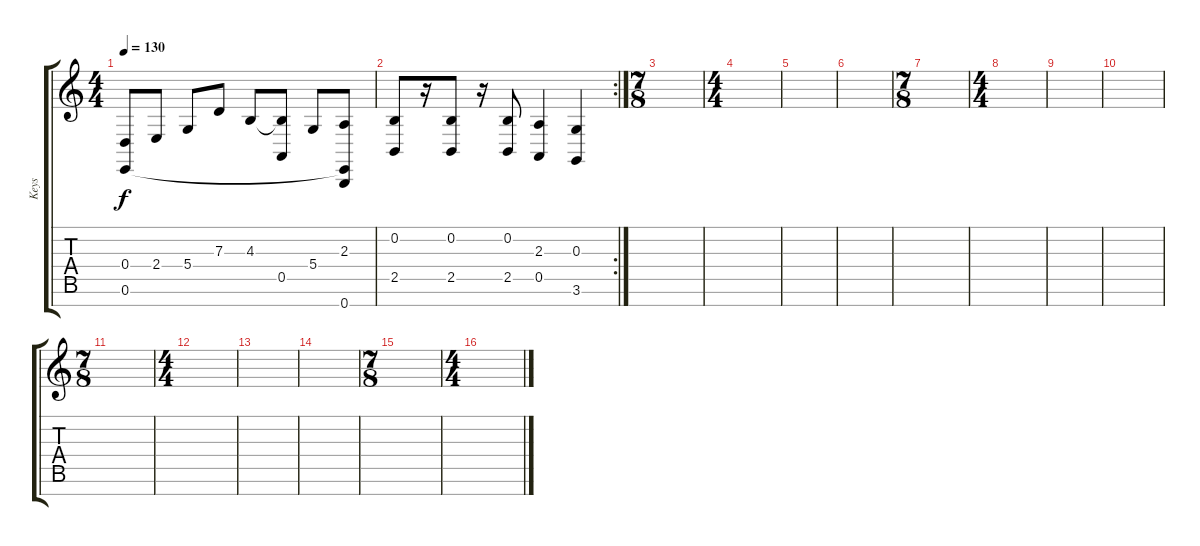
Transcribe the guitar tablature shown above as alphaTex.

\track ("Keys" "Keys") {instrument drawbarorgan}
\staff {score tabs}
\tuning (E4 B3 G3 D3 A2 E2 B1) {hide}
\ts (4 4)
\tempo 130
\clef g2
\ks c
(0.4 0.6).8{dy f} 2.4.8 5.4.8 7.3.8 4.3.8 (4.3{t} 0.5).8 5.4.8 (2.3 0.6{t} 0.7{t}).8 |
\rc 2
(0.2 2.5).8 r.16 (0.2 2.5).8 r.16 (0.2 2.5).8 (2.3 0.5).4 (0.3 3.6).4 |
\ts (7 8)
|
\ts (4 4)
|
|
|
\ts (7 8)
|
\ts (4 4)
|
|
|
\ts (7 8)
|
\ts (4 4)
|
|
|
\ts (7 8)
|
\ts (4 4)
